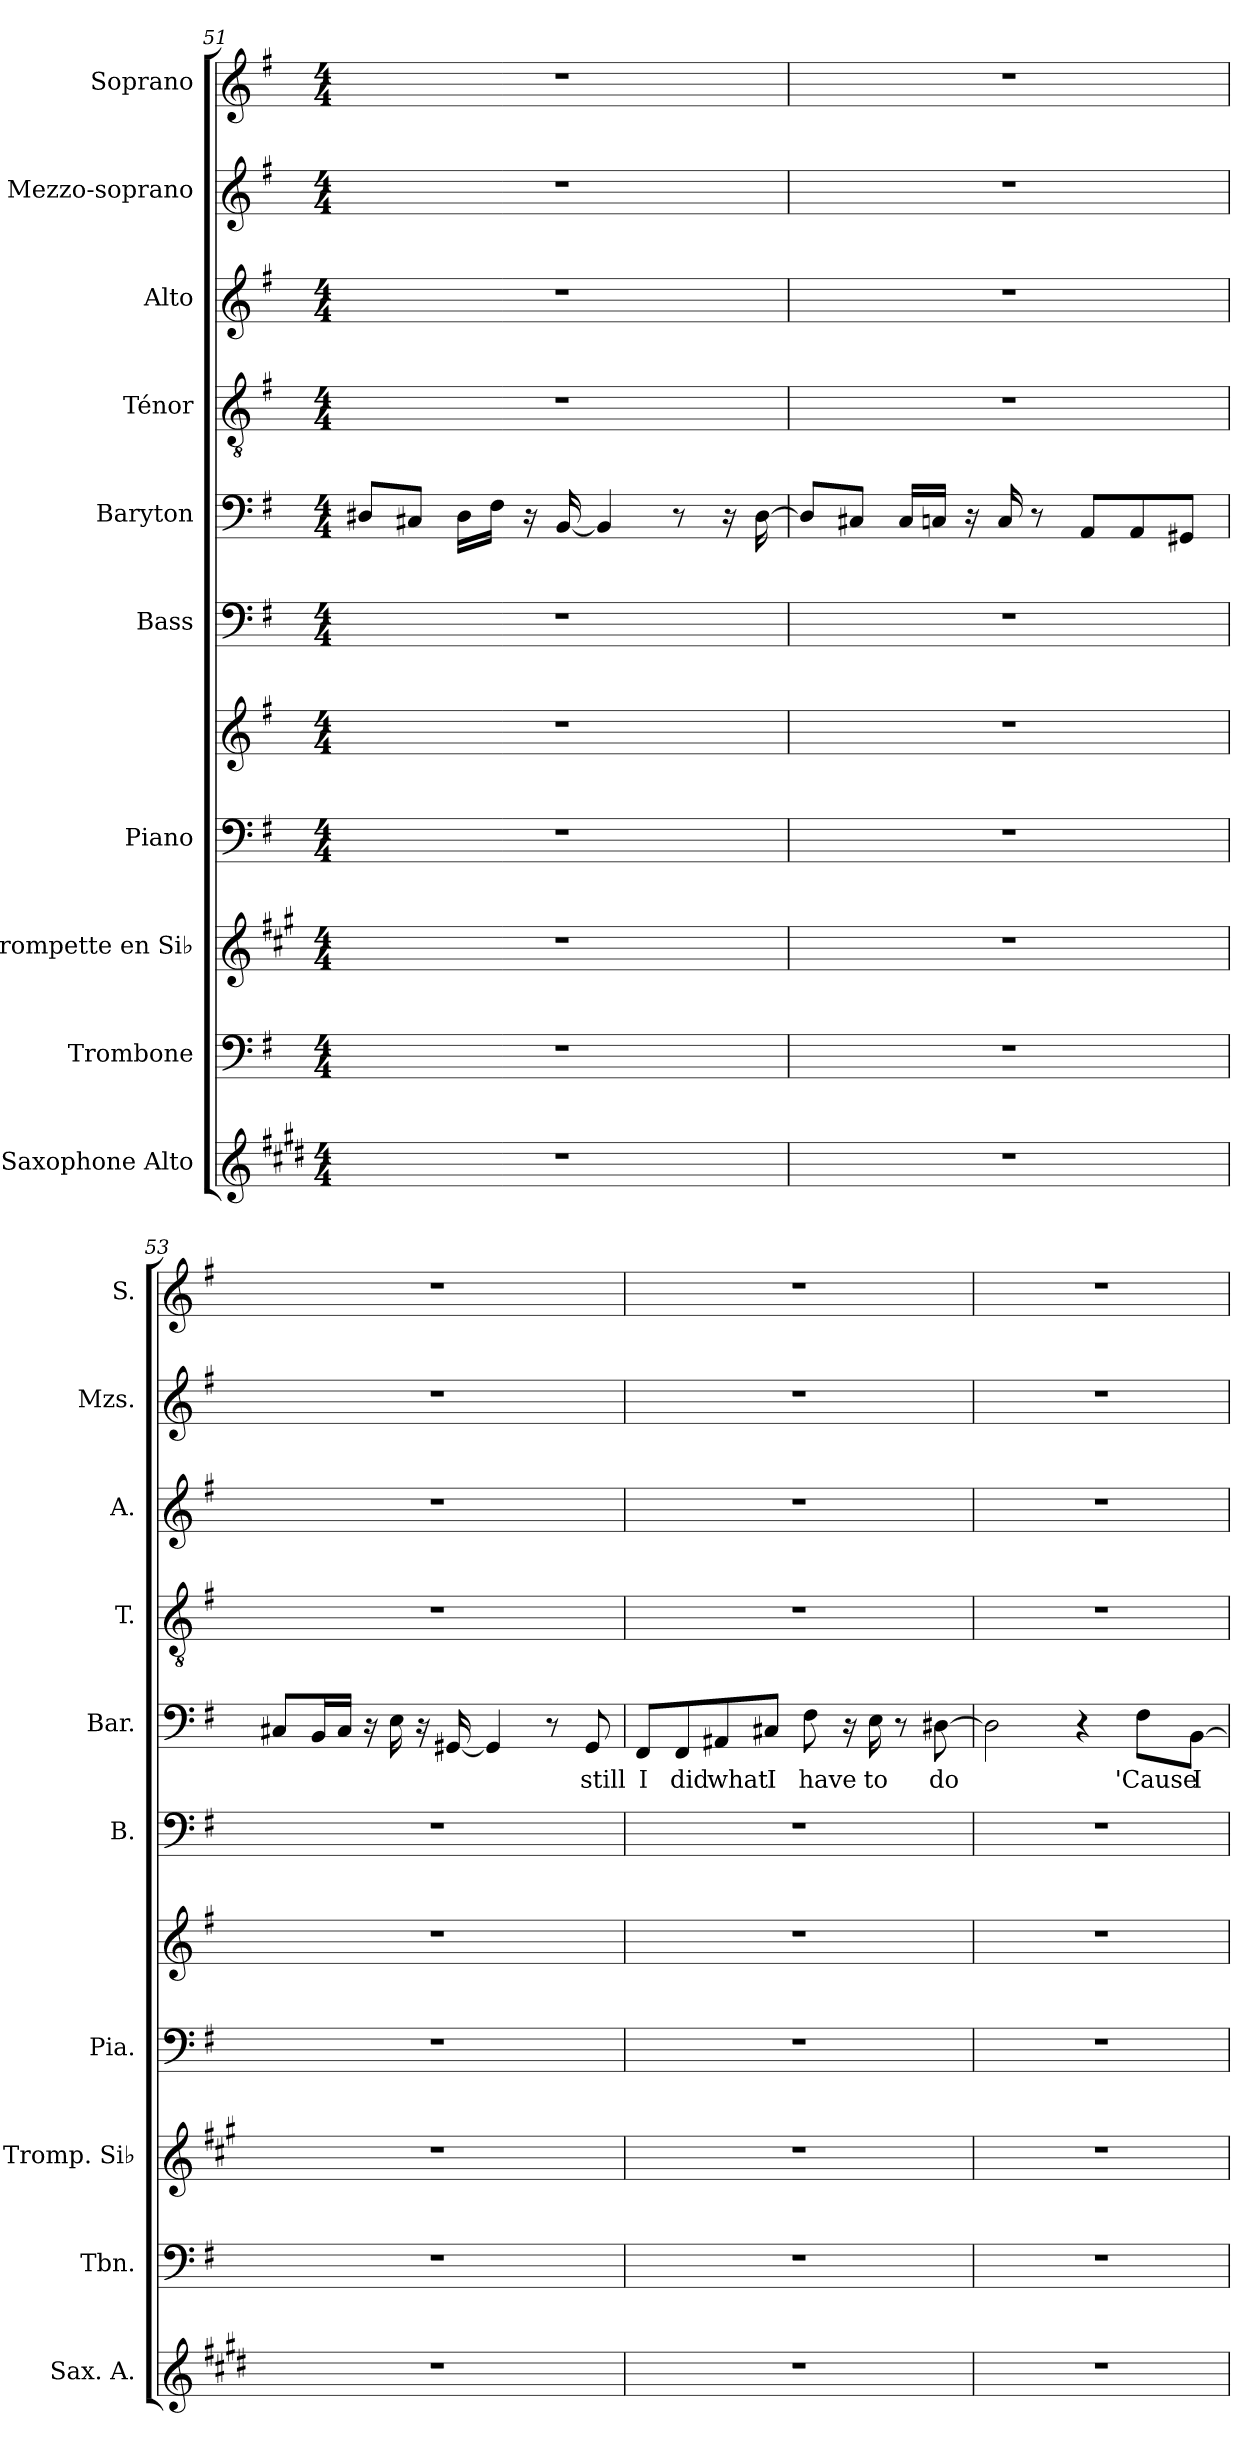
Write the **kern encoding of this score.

**kern	**kern	**kern	**kern	**kern	**kern	**kern	**text	**kern	**kern	**kern	**kern
*part10	*part9	*part8	*part7	*part7	*part6	*part5	*part5	*part4	*part3	*part2	*part1
*staff11	*staff10	*staff9	*staff8	*staff7	*staff6	*staff5	*staff5	*staff4	*staff3	*staff2	*staff1
*I"Saxophone Alto	*I"Trombone	*I"Trompette en Si♭	*I"Piano	*	*I"Bass	*I"Baryton	*	*I"Ténor	*I"Alto	*I"Mezzo-soprano	*I"Soprano
*I'Sax. A.	*I'Tbn.	*I'Tromp. Si♭	*I'Pia.	*	*I'B.	*I'Bar.	*	*I'T.	*I'A.	*I'Mzs.	*I'S.
!!LO:PB:g=z
*clefG2	*clefF4	*clefG2	*clefF4	*clefG2	*clefF4	*clefF4	*	*clefGv2	*clefG2	*clefG2	*clefG2
*ITrd5c9	*	*ITrd1c2	*	*	*	*	*	*	*	*	*
*k[f#]	*k[f#]	*k[f#]	*k[f#]	*k[f#]	*k[f#]	*k[f#]	*	*k[f#]	*k[f#]	*k[f#]	*k[f#]
*M4/4	*M4/4	*M4/4	*M4/4	*M4/4	*M4/4	*M4/4	*	*M4/4	*M4/4	*M4/4	*M4/4
=51	=51	=51	=51	=51	=51	=51	=51	=51	=51	=51	=51
1r	1r	1r	1r	1r	1r	8D#X/L	.	1r	1r	1r	1r
.	.	.	.	.	.	8C#X/J	.	.	.	.	.
.	.	.	.	.	.	16D#\LL	.	.	.	.	.
.	.	.	.	.	.	16F#\JJ	.	.	.	.	.
.	.	.	.	.	.	16r	.	.	.	.	.
.	.	.	.	.	.	[16BB/	.	.	.	.	.
.	.	.	.	.	.	4BB/]	.	.	.	.	.
.	.	.	.	.	.	8r	.	.	.	.	.
.	.	.	.	.	.	16r	.	.	.	.	.
.	.	.	.	.	.	[16D#\	.	.	.	.	.
=52	=52	=52	=52	=52	=52	=52	=52	=52	=52	=52	=52
1r	1r	1r	1r	1r	1r	8D#/L]	.	1r	1r	1r	1r
.	.	.	.	.	.	8C#X/J	.	.	.	.	.
.	.	.	.	.	.	16C#/LL	.	.	.	.	.
.	.	.	.	.	.	16Cn/JJ	.	.	.	.	.
.	.	.	.	.	.	16r	.	.	.	.	.
.	.	.	.	.	.	16C/	.	.	.	.	.
.	.	.	.	.	.	8r	.	.	.	.	.
.	.	.	.	.	.	8AA/L	.	.	.	.	.
.	.	.	.	.	.	8AA/	.	.	.	.	.
.	.	.	.	.	.	8GG#X/J	.	.	.	.	.
=53	=53	=53	=53	=53	=53	=53	=53	=53	=53	=53	=53
1r	1r	1r	1r	1r	1r	8C#X/L	.	1r	1r	1r	1r
.	.	.	.	.	.	16BB/L	.	.	.	.	.
.	.	.	.	.	.	16C#/JJ	.	.	.	.	.
.	.	.	.	.	.	16r	.	.	.	.	.
.	.	.	.	.	.	16E\	.	.	.	.	.
.	.	.	.	.	.	16r	.	.	.	.	.
.	.	.	.	.	.	[16GG#X/	.	.	.	.	.
.	.	.	.	.	.	4GG#/]	.	.	.	.	.
.	.	.	.	.	.	8r	.	.	.	.	.
!	!	!	!	!	!	!	!LO:LY:b	!	!	!	!
.	.	.	.	.	.	8GG#/	still	.	.	.	.
!!LO:PB:g=z
=54	=54	=54	=54	=54	=54	=54	=54	=54	=54	=54	=54
!	!	!	!	!	!	!	!LO:LY:b	!	!	!	!
1r	1r	1r	1r	1r	1r	8FF#/L	I	1r	1r	1r	1r
!	!	!	!	!	!	!	!LO:LY:b	!	!	!	!
.	.	.	.	.	.	8FF#/	did	.	.	.	.
!	!	!	!	!	!	!	!LO:LY:b	!	!	!	!
.	.	.	.	.	.	8AA#X/	what	.	.	.	.
!	!	!	!	!	!	!	!LO:LY:b	!	!	!	!
.	.	.	.	.	.	8C#X/J	I	.	.	.	.
!	!	!	!	!	!	!	!LO:LY:b	!	!	!	!
.	.	.	.	.	.	8F#\	have	.	.	.	.
.	.	.	.	.	.	16r	.	.	.	.	.
!	!	!	!	!	!	!	!LO:LY:b	!	!	!	!
.	.	.	.	.	.	16E\	to	.	.	.	.
.	.	.	.	.	.	8r	.	.	.	.	.
!	!	!	!	!	!	!	!LO:LY:b	!	!	!	!
.	.	.	.	.	.	[8D#X\	do	.	.	.	.
=55	=55	=55	=55	=55	=55	=55	=55	=55	=55	=55	=55
1r	1r	1r	1r	1r	1r	2D#\]	.	1r	1r	1r	1r
.	.	.	.	.	.	4r	.	.	.	.	.
!	!	!	!	!	!	!	!LO:LY:b	!	!	!	!
.	.	.	.	.	.	8F#\L	'Cause	.	.	.	.
!	!	!	!	!	!	!	!LO:LY:b	!	!	!	!
.	.	.	.	.	.	[8BB\J	I	.	.	.	.
=	=	=	=	=	=	=	=	=	=	=	=
*-	*-	*-	*-	*-	*-	*-	*-	*-	*-	*-	*-
